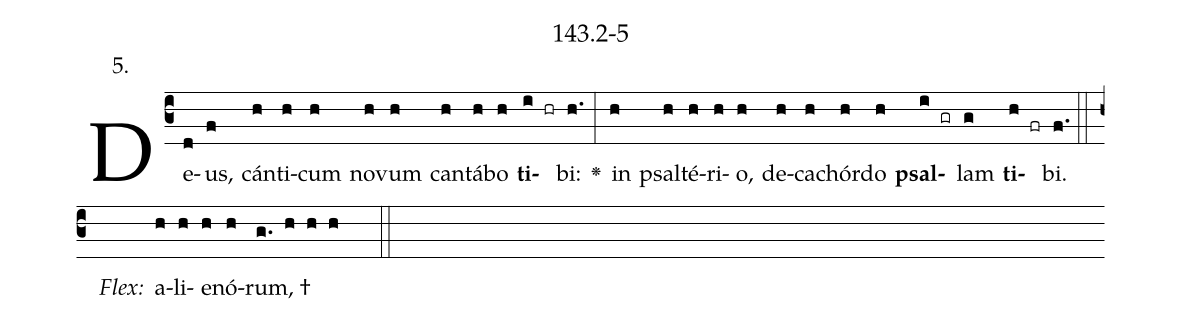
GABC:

name: 143.2-5;
annotation: 5.;
%%
(c3)De(d)us,(f) cán(h)ti(h)cum(h) no(h)vum(h) can(h)tá(h)bo(h) <b>ti</b>(i hr)bi:(h.) <v>\greheightstar</v>(:) in(h) psal(h)té(h)ri(h)o,(h) de(h)ca(h)chór(h)do(h) <b>psal</b>(i gr)lam(g) <b>ti</b>(h fr)bi.(f.) (::)
<i>Flex:</i>()  a(h)li(h)e(h)nó(h)rum, †(g. h h h  ::)

%E(h) u(h) o(i) u(g) a(h) e.(f.) (::)
